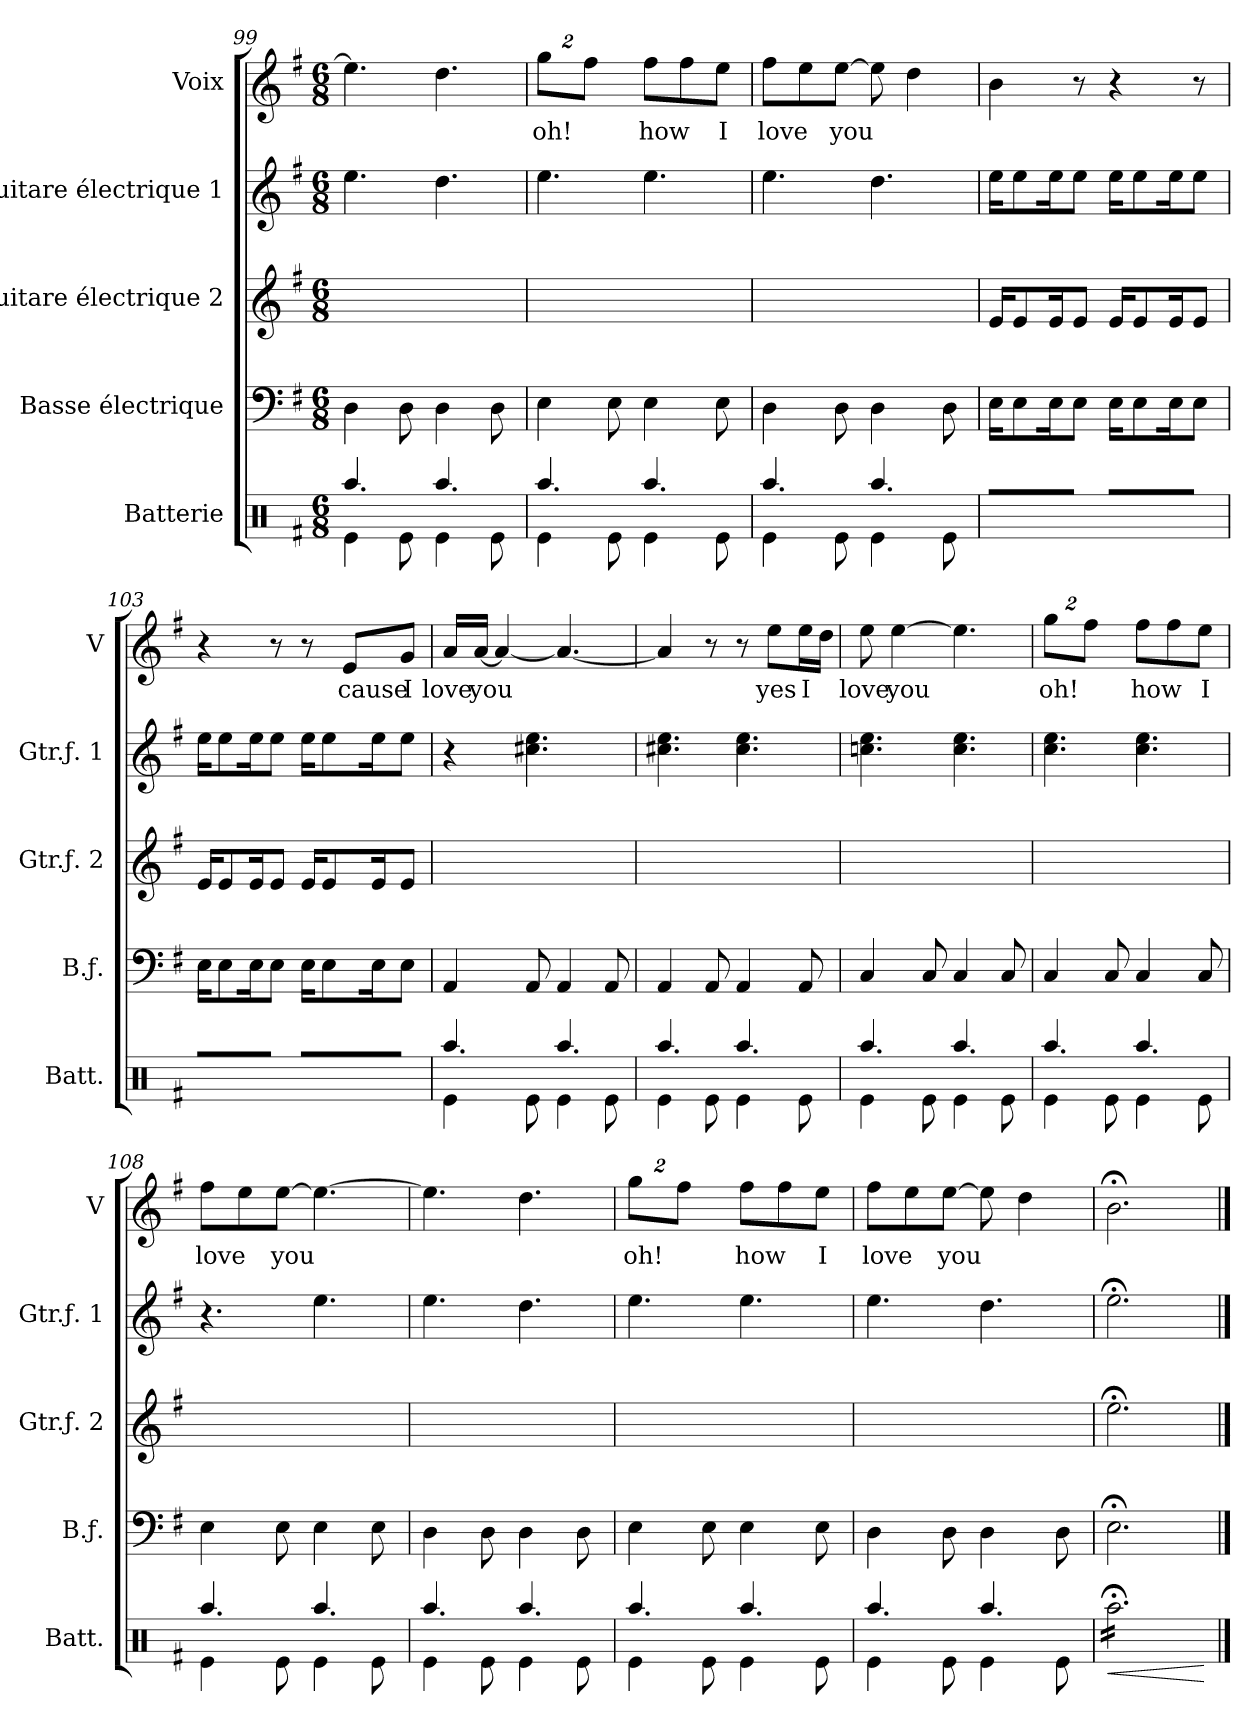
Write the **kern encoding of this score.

**kern	**dynam	**kern	**kern	**kern	**kern	**text
*part5	*part5	*part4	*part3	*part2	*part1	*part1
*staff5	*staff5	*staff4	*staff3	*staff2	*staff1	*staff1
*I"Batterie	*	*I"Basse électrique	*I"Guitare électrique 2	*I"Guitare électrique 1	*I"Voix	*
*I'Batt.	*	*I'B.ƒ.	*I'Gtr.ƒ. 2	*I'Gtr.ƒ. 1	*I'V	*
*clefX	*	*clefF4	*clefG2	*clefG2	*clefG2	*
*	*	*ITrd7c12	*ITrd7c12	*ITrd7c12	*	*
*k[f#]	*	*k[f#]	*k[f#]	*k[f#]	*k[f#]	*
*G:	*	*G:	*G:	*G:	*G:	*
*M6/8	*	*M6/8	*M6/8	*M6/8	*M6/8	*
=99	=99	=99	=99	=99	=99	=99
*^	*	*	*	*	*	*
*	*^	*	*	*	*	*	*
4Re\	4.Raa/	4ryy	.	4DD\	2.d\yy	4.e\	4.ee\]	.
8Re\	.	8ryy	.	8DD\	.	.	.	.
4Re\	4.Raa/	4.R\	.	4DD\	.	4.d\	4.dd\	.
8Re\	.	.	.	8DD\	.	.	.	.
=100	=100	=100	=100	=100	=100	=100	=100	=100
!	!	!	!	!	!	!	!	!LO:LY:b
4Re\	4.Raa/	4ryy	.	4EE\	2.e\yy	4.e\	16%3gg\L	oh!
.	.	.	.	.	.	.	16%3ff#\J	.
8Re\	.	8ryy	.	8EE\	.	.	.	.
!	!	!	!	!	!	!	!	!LO:LY:b
4Re\	4.Raa/	4.R\	.	4EE\	.	4.e\	8ff#\L	how
.	.	.	.	.	.	.	8ff#\	.
!	!	!	!	!	!	!	!	!LO:LY:b
8Re\	.	.	.	8EE\	.	.	8ee\J	I
!!LO:LB:g=z
=101	=101	=101	=101	=101	=101	=101	=101	=101
!	!	!	!	!	!	!	!	!LO:LY:b
4Re\	4.Raa/	4.ryy	.	4DD\	2.d\yy	4.e\	8ff#\L	love
.	.	.	.	.	.	.	8ee\	.
!	!	!	!	!	!	!	!	!LO:LY:b
8Re\	.	.	.	8DD\	.	.	[8ee\J	you
4Re\	4.Raa/	4.R\	.	4DD\	.	4.d\	8ee\]	.
.	.	.	.	.	.	.	4dd\	.
8Re\	.	.	.	8DD\	.	.	.	.
*v	*v	*v	*	*	*	*	*	*
=102	=102	=102	=102	=102	=102	=102
16R\KL	.	16EE\KL	16E/KL	16e\KL	4b\	.
8R\	.	8EE\	8E/	8e\	.	.
16R\k	.	16EE\k	16E/k	16e\k	.	.
8R\J	.	8EE\J	8E/J	8e\J	8r	.
16R\KL	.	16EE\KL	16E/KL	16e\KL	4r	.
8R\	.	8EE\	8E/	8e\	.	.
16R\k	.	16EE\k	16E/k	16e\k	.	.
8R\J	.	8EE\J	8E/J	8e\J	8r	.
=103	=103	=103	=103	=103	=103	=103
16R\KL	.	16EE\KL	16E/KL	16e\KL	4r	.
8R\	.	8EE\	8E/	8e\	.	.
16R\k	.	16EE\k	16E/k	16e\k	.	.
8R\J	.	8EE\J	8E/J	8e\J	8r	.
16R\KL	.	16EE\KL	16E/KL	16e\KL	8r	.
8R\	.	8EE\	8E/	8e\	.	.
!	!	!	!	!	!	!LO:LY:b
.	.	.	.	.	8e/L	cause
16R\k	.	16EE\k	16E/k	16e\k	.	.
!	!	!	!	!	!	!LO:LY:b
8R\J	.	8EE\J	8E/J	8e\J	8g/J	I
=104	=104	=104	=104	=104	=104	=104
*^	*	*	*	*	*	*
*	*^	*	*	*	*	*	*
!	!	!	!	!	!	!	!	!LO:LY:b
4Re\	4.Raa/	4.ryy	.	4AAA/	2.e\yy	4r	16a/LL	love
!	!	!	!	!	!	!	!	!LO:LY:b
.	.	.	.	.	.	.	[16a/JJ	you
.	.	.	.	.	.	.	4a/_	.
8Re\	.	.	.	8AAA/	.	4.c#X\ 4.e\	.	.
4Re\	4.Raa/	4.R\	.	4AAA/	.	.	4.a/_	.
8Re\	.	.	.	8AAA/	.	8ryy	.	.
!!LO:PB:g=z
=105	=105	=105	=105	=105	=105	=105	=105	=105
4Re\	4.Raa/	4ryy	.	4AAA/	2.e\yy	4.c#X\ 4.e\	4a/]	.
8Re\	.	8ryy	.	8AAA/	.	.	8r	.
4Re\	4.Raa/	4.R\	.	4AAA/	.	4.c#\ 4.e\	8r	.
!	!	!	!	!	!	!	!	!LO:LY:b
.	.	.	.	.	.	.	8ee\L	yes
!	!	!	!	!	!	!	!	!LO:LY:b
8Re\	.	.	.	8AAA/	.	.	16ee\L	I
.	.	.	.	.	.	.	16dd\JJ	.
=106	=106	=106	=106	=106	=106	=106	=106	=106
!	!	!	!	!	!	!	!	!LO:LY:b
4Re\	4.Raa/	4ryy	.	4CC/	2.e\yy	4.cn\ 4.e\	8ee\	love
!	!	!	!	!	!	!	!	!LO:LY:b
.	.	.	.	.	.	.	[4ee\	you
8Re\	.	8ryy	.	8CC/	.	.	.	.
4Re\	4.Raa/	4.R\	.	4CC/	.	4.c\ 4.e\	4.ee\]	.
8Re\	.	.	.	8CC/	.	.	.	.
=107	=107	=107	=107	=107	=107	=107	=107	=107
!	!	!	!	!	!	!	!	!LO:LY:b
4Re\	4.Raa/	4ryy	.	4CC/	2.e\yy	4.c\ 4.e\	16%3gg\L	oh!
.	.	.	.	.	.	.	16%3ff#\J	.
8Re\	.	8ryy	.	8CC/	.	.	.	.
!	!	!	!	!	!	!	!	!LO:LY:b
4Re\	4.Raa/	4.R\	.	4CC/	.	4.c\ 4.e\	8ff#\L	how
.	.	.	.	.	.	.	8ff#\	.
!	!	!	!	!	!	!	!	!LO:LY:b
8Re\	.	.	.	8CC/	.	.	8ee\J	I
=108	=108	=108	=108	=108	=108	=108	=108	=108
!	!	!	!	!	!	!	!	!LO:LY:b
4Re\	4.Raa/	4.ryy	.	4EE\	2.e\yy	4.r	8ff#\L	love
.	.	.	.	.	.	.	8ee\	.
!	!	!	!	!	!	!	!	!LO:LY:b
8Re\	.	.	.	8EE\	.	.	[8ee\J	you
4Re\	4.Raa/	4.R\	.	4EE\	.	4.e\	4.ee\_	.
8Re\	.	.	.	8EE\	.	.	.	.
!!LO:LB:g=z
=109	=109	=109	=109	=109	=109	=109	=109	=109
4Re\	4.Raa/	4ryy	.	4DD\	2.d\yy	4.e\	4.ee\]	.
8Re\	.	8ryy	.	8DD\	.	.	.	.
4Re\	4.Raa/	4.R\	.	4DD\	.	4.d\	4.dd\	.
8Re\	.	.	.	8DD\	.	.	.	.
=110	=110	=110	=110	=110	=110	=110	=110	=110
!	!	!	!	!	!	!	!	!LO:LY:b
4Re\	4.Raa/	4ryy	.	4EE\	2.e\yy	4.e\	16%3gg\L	oh!
.	.	.	.	.	.	.	16%3ff#\J	.
8Re\	.	8ryy	.	8EE\	.	.	.	.
!	!	!	!	!	!	!	!	!LO:LY:b
4Re\	4.Raa/	4.R\	.	4EE\	.	4.e\	8ff#\L	how
.	.	.	.	.	.	.	8ff#\	.
!	!	!	!	!	!	!	!	!LO:LY:b
8Re\	.	.	.	8EE\	.	.	8ee\J	I
=111	=111	=111	=111	=111	=111	=111	=111	=111
!	!	!	!	!	!	!	!	!LO:LY:b
4Re\	4.Raa/	4.ryy	.	4DD\	2.d\yy	4.e\	8ff#\L	love
.	.	.	.	.	.	.	8ee\	.
!	!	!	!	!	!	!	!	!LO:LY:b
8Re\	.	.	.	8DD\	.	.	[8ee\J	you
4Re\	4.Raa/	4.R\	.	4DD\	.	4.d\	8ee\]	.
.	.	.	.	.	.	.	4dd\	.
8Re\	.	.	.	8DD\	.	.	.	.
*v	*v	*v	*	*	*	*	*	*
=112	=112	=112	=112	=112	=112	=112
!	!LO:HP:b	!	!	!	!	!
*tremolo	*	*	*	*	*	*
16Raa;<\LL	<	2.EE;<\	2.e;<\	2.e;<\	2.b;<\	.
16Raa;<\	.	.	.	.	.	.
16Raa;<\	.	.	.	.	.	.
16Raa;<\	.	.	.	.	.	.
16Raa;<\	.	.	.	.	.	.
16Raa;<\	.	.	.	.	.	.
16Raa;<\	.	.	.	.	.	.
16Raa;<\	.	.	.	.	.	.
16Raa;<\	.	.	.	.	.	.
16Raa;<\	.	.	.	.	.	.
16Raa;<\	.	.	.	.	.	.
16Raa;<\JJ	.	.	.	.	.	.
*Xtremolo	*	*	*	*	*	*
.	[	.	.	.	.	.
==	==	==	==	==	==	==
*-	*-	*-	*-	*-	*-	*-
